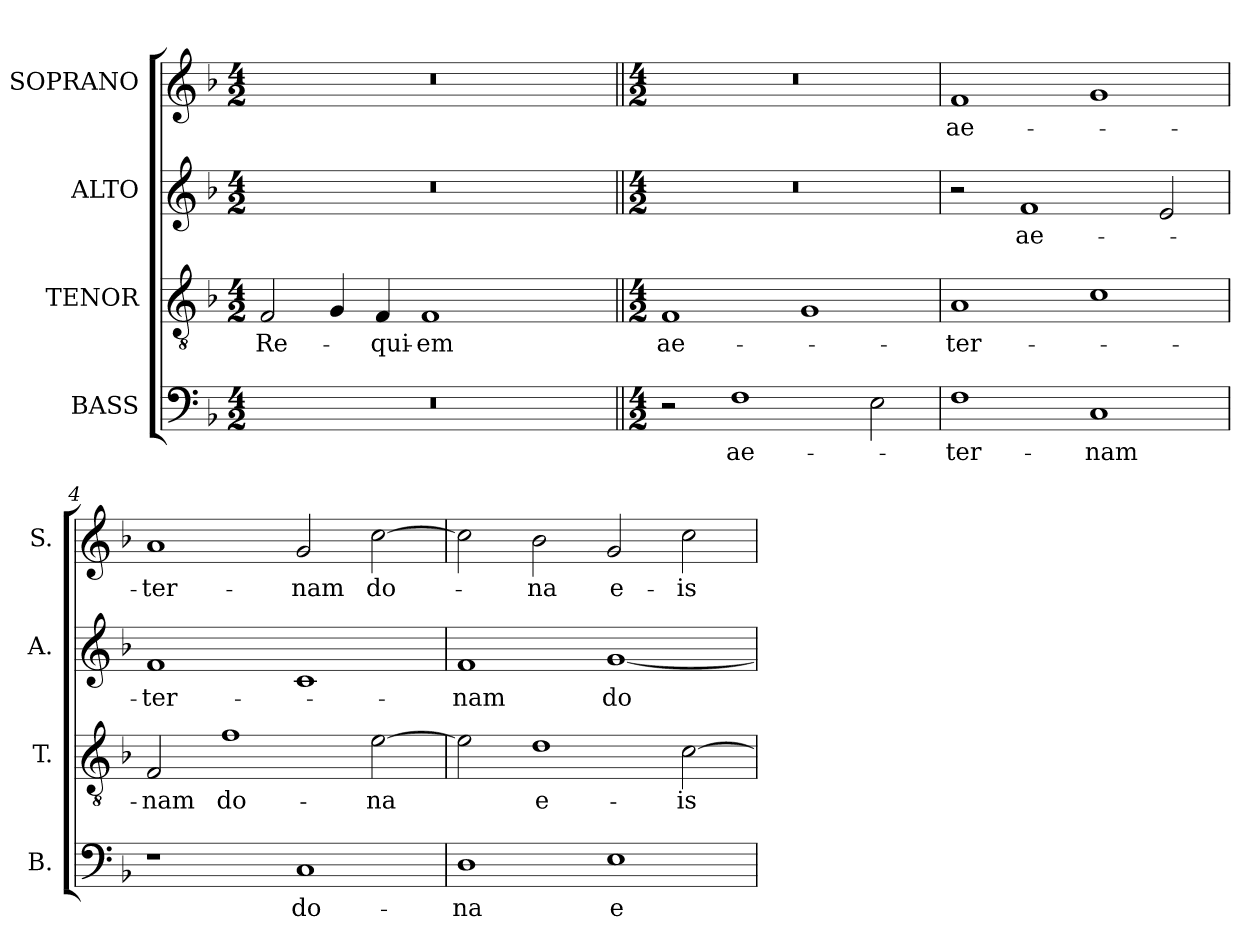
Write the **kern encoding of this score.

**kern	**text	**kern	**text	**kern	**text	**kern	**text
*part4	*part4	*part3	*part3	*part2	*part2	*part1	*part1
*staff4	*staff4	*staff3	*staff3	*staff2	*staff2	*staff1	*staff1
*I"BASS	*	*I"TENOR	*	*I"ALTO	*	*I"SOPRANO	*
*I'B.	*	*I'T.	*	*I'A.	*	*I'S.	*
!!LO:PB:g=z
*clefF4	*	*clefGv2	*	*clefG2	*	*clefG2	*
*	*	*ITrd7c12	*	*	*	*	*
*k[b-]	*	*k[b-]	*	*k[b-]	*	*k[b-]	*
*F:	*	*F:	*	*F:	*	*F:	*
*M4/2	*	*M4/2	*	*M4/2	*	*M4/2	*
=1	=1	=1	=1	=1	=1	=1	=1
!LO:N:vis=1	!	!	!	!	!	!	!
!	!	!	!LO:LY:b:color=#000000	!LO:N:vis=1	!	!LO:N:vis=1	!
*	*	*	*	*	*	*^	*
0r	.	2FFi/	Re-	0r	.	0r	1ryy	.
.	.	4GGi/	.	.	.	.	.	.
!	!	!	!LO:LY:b:color=#000000	!	!	!	!	!
.	.	4FFi/	-qui-	.	.	.	.	.
!	!	!	!LO:LY:b:color=#000000	!	!	!	!	!
.	.	1FFi	-em	.	.	.	2ryy	.
.	.	.	.	.	.	.	4ryy	.
.	.	.	.	.	.	.	8ryy	.
.	.	.	.	.	.	.	16ryy	.
.	.	.	.	.	.	.	32ryy	.
.	.	.	.	.	.	.	64ryy	.
.	.	.	.	.	.	.	128...ryy	.
*	*	*	*	*	*	*MM152	*	*
.	.	.	.	.	.	.	1024ryy	.
*	*	*	*	*	*	*v	*v	*
=2||	=2||	=2||	=2||	=2||	=2||	=2||	=2||
*M4/2	*	*M4/2	*	*M4/2	*	*M4/2	*
*	*	*	*	*	*	*^	*
!	!	!	!LO:LY:b:color=#000000	!LO:N:vis=1	!	!LO:N:vis=1	!	!
*	*	*	*	*	*	*v	*v	*
2r	.	1FFi	ae-	0r	.	0r	.
!	!LO:LY:b:color=#000000	!	!	!	!	!	!
1Fi	ae-	.	.	.	.	.	.
.	.	1GGi	.	.	.	.	.
2Ei\	.	.	.	.	.	.	.
=3	=3	=3	=3	=3	=3	=3	=3
!	!LO:LY:b:color=#000000	!	!	!	!	!	!
!	!	!	!LO:LY:b:color=#000000	!	!	!	!
!	!	!	!	!	!	!	!LO:LY:b:color=#000000
1Fi	-ter-	1AAi	-ter-	2r	.	1fi	ae-
!	!	!	!	!	!LO:LY:b:color=#000000	!	!
.	.	.	.	1fi	ae-	.	.
!	!LO:LY:b:color=#000000	!	!	!	!	!	!
1Ci	-nam	1Ci	.	.	.	1gi	.
.	.	.	.	2ei/	.	.	.
=4	=4	=4	=4	=4	=4	=4	=4
!	!	!	!LO:LY:b:color=#000000	!	!	!	!
!	!	!	!	!	!LO:LY:b:color=#000000	!	!
!	!	!	!	!	!	!	!LO:LY:b:color=#000000
1r	.	2FFi/	-nam	1fi	-ter-	1ai	-ter-
!	!	!	!LO:LY:b:color=#000000	!	!	!	!
.	.	1Fi	do-	.	.	.	.
!	!LO:LY:b:color=#000000	!	!	!	!	!	!
!	!	!	!	!	!	!	!LO:LY:b:color=#000000
1Ci	do-	.	.	1ci	.	2gi/	-nam
!	!	!	!LO:LY:b:color=#000000	!	!	!	!
!	!	!	!	!	!	!	!LO:LY:b:color=#000000
.	.	[2Ei\	-na	.	.	[2cci\	do-
=5	=5	=5	=5	=5	=5	=5	=5
!	!LO:LY:b:color=#000000	!	!	!	!	!	!
!	!	!	!	!	!LO:LY:b:color=#000000	!	!
1Di	-na	2Ei\]	.	1fi	-nam	2cci\]	.
!	!	!	!LO:LY:b:color=#000000	!	!	!	!
!	!	!	!	!	!	!	!LO:LY:b:color=#000000
.	.	1Di	e-	.	.	2b-i\	-na
!	!LO:LY:b:color=#000000	!	!	!	!	!	!
!	!	!	!	!	!LO:LY:b:color=#000000	!	!
!	!	!	!	!	!	!	!LO:LY:b:color=#000000
1Ei	e-	.	.	[1gi	do-	2gi/	e-
!	!	!	!LO:LY:b:color=#000000	!	!	!	!
!	!	!	!	!	!	!	!LO:LY:b:color=#000000
.	.	[2Ci\	-is	.	.	2cci\	-is
=	=	=	=	=	=	=	=
*-	*-	*-	*-	*-	*-	*-	*-
